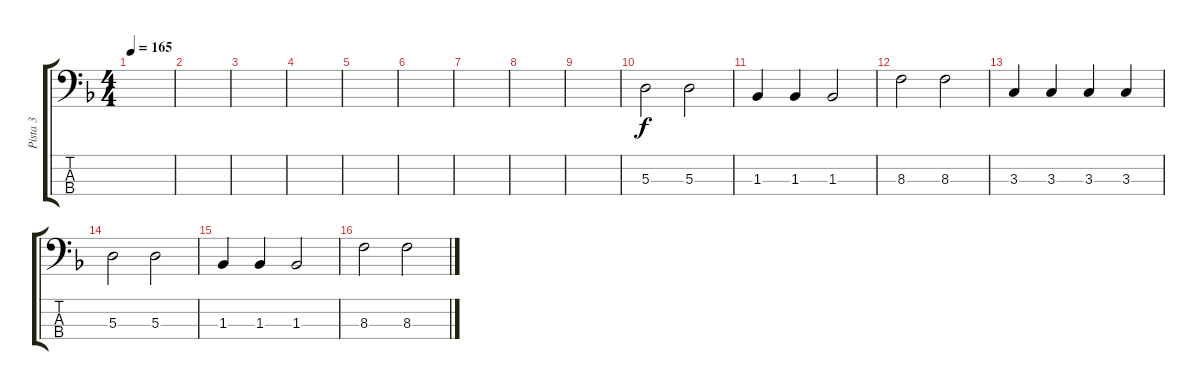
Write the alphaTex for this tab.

\track ("Pista 3" "Pista 3") {instrument electricbassfinger}
\staff {score tabs}
\tuning (G2 D2 A1 E1) {hide}
\ts (4 4)
\tempo 165
\clef f4
\ks f
|
|
|
|
|
|
|
|
|
5.3.2 5.3.2 |
1.3.4 1.3.4 1.3.2 |
8.3.2 8.3.2 |
3.3.4 3.3.4 3.3.4 3.3.4 |
5.3.2 5.3.2 |
1.3.4 1.3.4 1.3.2 |
8.3.2 8.3.2
